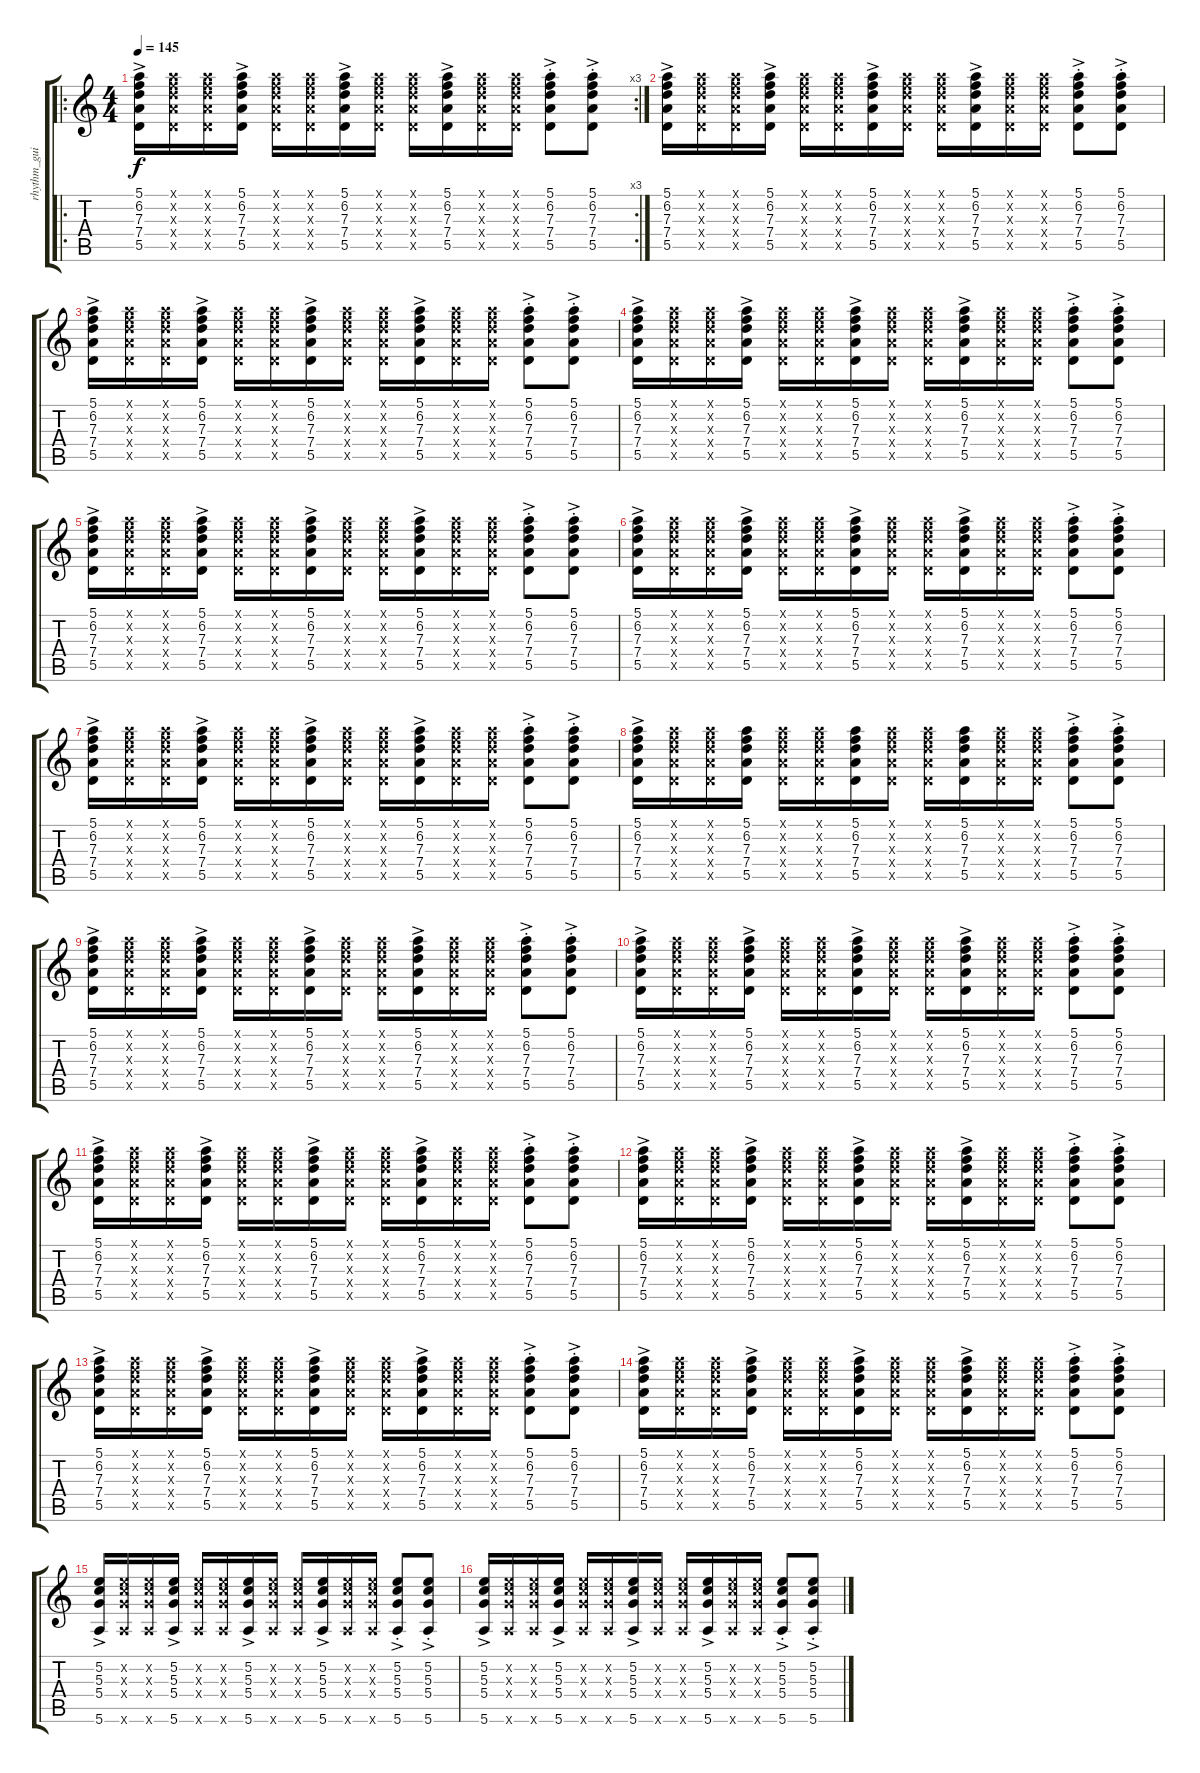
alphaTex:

\track ("rhythm_guitar" "rhythm_gui") {instrument acousticguitarnylon}
\staff {score tabs}
\tuning (E4 B3 G3 D3 A2 E2) {hide}
\ro
\rc 3
\ts (4 4)
\tempo 145
\clef g2
\ks c
(5.1{ac} 6.2{ac} 7.3{ac} 7.4{ac} 5.5{ac}).16{dy f instrument acousticguitarnylon} (5.1{x} 6.2{x} 7.3{x} 7.4{x} 5.5{x}).16 (5.1{x} 6.2{x} 7.3{x} 7.4{x} 5.5{x}).16 (5.1{ac} 6.2{ac} 7.3{ac} 7.4{ac} 5.5{ac}).16 (5.1{x} 6.2{x} 7.3{x} 7.4{x} 5.5{x}).16 (5.1{x} 6.2{x} 7.3{x} 7.4{x} 5.5{x}).16 (5.1{ac} 6.2{ac} 7.3{ac} 7.4{ac} 5.5{ac}).16 (5.1{x} 6.2{x} 7.3{x} 7.4{x} 5.5{x}).16 (5.1{x} 6.2{x} 7.3{x} 7.4{x} 5.5{x}).16 (5.1{ac} 6.2{ac} 7.3{ac} 7.4{ac} 5.5{ac}).16 (5.1{x} 6.2{x} 7.3{x} 7.4{x} 5.5{x}).16 (5.1{x} 6.2{x} 7.3{x} 7.4{x} 5.5{x}).16 (5.1{ac st} 6.2{ac st} 7.3{ac st} 7.4{ac st} 5.5{ac st}).8 (5.1{ac st} 6.2{ac st} 7.3{ac st} 7.4{ac st} 5.5{ac st}).8 |
(5.1{ac} 6.2{ac} 7.3{ac} 7.4{ac} 5.5{ac}).16 (5.1{x} 6.2{x} 7.3{x} 7.4{x} 5.5{x}).16 (5.1{x} 6.2{x} 7.3{x} 7.4{x} 5.5{x}).16 (5.1{ac} 6.2{ac} 7.3{ac} 7.4{ac} 5.5{ac}).16 (5.1{x} 6.2{x} 7.3{x} 7.4{x} 5.5{x}).16 (5.1{x} 6.2{x} 7.3{x} 7.4{x} 5.5{x}).16 (5.1{ac} 6.2{ac} 7.3{ac} 7.4{ac} 5.5{ac}).16 (5.1{x} 6.2{x} 7.3{x} 7.4{x} 5.5{x}).16 (5.1{x} 6.2{x} 7.3{x} 7.4{x} 5.5{x}).16 (5.1{ac} 6.2{ac} 7.3{ac} 7.4{ac} 5.5{ac}).16 (5.1{x} 6.2{x} 7.3{x} 7.4{x} 5.5{x}).16 (5.1{x} 6.2{x} 7.3{x} 7.4{x} 5.5{x}).16 (5.1{ac st} 6.2{ac st} 7.3{ac st} 7.4{ac st} 5.5{ac st}).8 (5.1{ac st} 6.2{ac st} 7.3{ac st} 7.4{ac st} 5.5{ac st}).8 |
(5.1{ac} 6.2{ac} 7.3{ac} 7.4{ac} 5.5{ac}).16 (5.1{x} 6.2{x} 7.3{x} 7.4{x} 5.5{x}).16 (5.1{x} 6.2{x} 7.3{x} 7.4{x} 5.5{x}).16 (5.1{ac} 6.2{ac} 7.3{ac} 7.4{ac} 5.5{ac}).16 (5.1{x} 6.2{x} 7.3{x} 7.4{x} 5.5{x}).16 (5.1{x} 6.2{x} 7.3{x} 7.4{x} 5.5{x}).16 (5.1{ac} 6.2{ac} 7.3{ac} 7.4{ac} 5.5{ac}).16 (5.1{x} 6.2{x} 7.3{x} 7.4{x} 5.5{x}).16 (5.1{x} 6.2{x} 7.3{x} 7.4{x} 5.5{x}).16 (5.1{ac} 6.2{ac} 7.3{ac} 7.4{ac} 5.5{ac}).16 (5.1{x} 6.2{x} 7.3{x} 7.4{x} 5.5{x}).16 (5.1{x} 6.2{x} 7.3{x} 7.4{x} 5.5{x}).16 (5.1{ac st} 6.2{ac st} 7.3{ac st} 7.4{ac st} 5.5{ac st}).8 (5.1{ac st} 6.2{ac st} 7.3{ac st} 7.4{ac st} 5.5{ac st}).8 |
(5.1{ac} 6.2{ac} 7.3{ac} 7.4{ac} 5.5{ac}).16 (5.1{x} 6.2{x} 7.3{x} 7.4{x} 5.5{x}).16 (5.1{x} 6.2{x} 7.3{x} 7.4{x} 5.5{x}).16 (5.1{ac} 6.2{ac} 7.3{ac} 7.4{ac} 5.5{ac}).16 (5.1{x} 6.2{x} 7.3{x} 7.4{x} 5.5{x}).16 (5.1{x} 6.2{x} 7.3{x} 7.4{x} 5.5{x}).16 (5.1{ac} 6.2{ac} 7.3{ac} 7.4{ac} 5.5{ac}).16 (5.1{x} 6.2{x} 7.3{x} 7.4{x} 5.5{x}).16 (5.1{x} 6.2{x} 7.3{x} 7.4{x} 5.5{x}).16 (5.1{ac} 6.2{ac} 7.3{ac} 7.4{ac} 5.5{ac}).16 (5.1{x} 6.2{x} 7.3{x} 7.4{x} 5.5{x}).16 (5.1{x} 6.2{x} 7.3{x} 7.4{x} 5.5{x}).16 (5.1{ac st} 6.2{ac st} 7.3{ac st} 7.4{ac st} 5.5{ac st}).8 (5.1{ac st} 6.2{ac st} 7.3{ac st} 7.4{ac st} 5.5{ac st}).8 |
(5.1{ac} 6.2{ac} 7.3{ac} 7.4{ac} 5.5{ac}).16 (5.1{x} 6.2{x} 7.3{x} 7.4{x} 5.5{x}).16 (5.1{x} 6.2{x} 7.3{x} 7.4{x} 5.5{x}).16 (5.1{ac} 6.2{ac} 7.3{ac} 7.4{ac} 5.5{ac}).16 (5.1{x} 6.2{x} 7.3{x} 7.4{x} 5.5{x}).16 (5.1{x} 6.2{x} 7.3{x} 7.4{x} 5.5{x}).16 (5.1{ac} 6.2{ac} 7.3{ac} 7.4{ac} 5.5{ac}).16 (5.1{x} 6.2{x} 7.3{x} 7.4{x} 5.5{x}).16 (5.1{x} 6.2{x} 7.3{x} 7.4{x} 5.5{x}).16 (5.1{ac} 6.2{ac} 7.3{ac} 7.4{ac} 5.5{ac}).16 (5.1{x} 6.2{x} 7.3{x} 7.4{x} 5.5{x}).16 (5.1{x} 6.2{x} 7.3{x} 7.4{x} 5.5{x}).16 (5.1{ac st} 6.2{ac st} 7.3{ac st} 7.4{ac st} 5.5{ac st}).8 (5.1{ac st} 6.2{ac st} 7.3{ac st} 7.4{ac st} 5.5{ac st}).8 |
(5.1{ac} 6.2{ac} 7.3{ac} 7.4{ac} 5.5{ac}).16 (5.1{x} 6.2{x} 7.3{x} 7.4{x} 5.5{x}).16 (5.1{x} 6.2{x} 7.3{x} 7.4{x} 5.5{x}).16 (5.1{ac} 6.2{ac} 7.3{ac} 7.4{ac} 5.5{ac}).16 (5.1{x} 6.2{x} 7.3{x} 7.4{x} 5.5{x}).16 (5.1{x} 6.2{x} 7.3{x} 7.4{x} 5.5{x}).16 (5.1{ac} 6.2{ac} 7.3{ac} 7.4{ac} 5.5{ac}).16 (5.1{x} 6.2{x} 7.3{x} 7.4{x} 5.5{x}).16 (5.1{x} 6.2{x} 7.3{x} 7.4{x} 5.5{x}).16 (5.1{ac} 6.2{ac} 7.3{ac} 7.4{ac} 5.5{ac}).16 (5.1{x} 6.2{x} 7.3{x} 7.4{x} 5.5{x}).16 (5.1{x} 6.2{x} 7.3{x} 7.4{x} 5.5{x}).16 (5.1{ac st} 6.2{ac st} 7.3{ac st} 7.4{ac st} 5.5{ac st}).8 (5.1{ac st} 6.2{ac st} 7.3{ac st} 7.4{ac st} 5.5{ac st}).8 |
(5.1{ac} 6.2{ac} 7.3{ac} 7.4{ac} 5.5{ac}).16 (5.1{x} 6.2{x} 7.3{x} 7.4{x} 5.5{x}).16 (5.1{x} 6.2{x} 7.3{x} 7.4{x} 5.5{x}).16 (5.1{ac} 6.2{ac} 7.3{ac} 7.4{ac} 5.5{ac}).16 (5.1{x} 6.2{x} 7.3{x} 7.4{x} 5.5{x}).16 (5.1{x} 6.2{x} 7.3{x} 7.4{x} 5.5{x}).16 (5.1{ac} 6.2{ac} 7.3{ac} 7.4{ac} 5.5{ac}).16 (5.1{x} 6.2{x} 7.3{x} 7.4{x} 5.5{x}).16 (5.1{x} 6.2{x} 7.3{x} 7.4{x} 5.5{x}).16 (5.1{ac} 6.2{ac} 7.3{ac} 7.4{ac} 5.5{ac}).16 (5.1{x} 6.2{x} 7.3{x} 7.4{x} 5.5{x}).16 (5.1{x} 6.2{x} 7.3{x} 7.4{x} 5.5{x}).16 (5.1{ac st} 6.2{ac st} 7.3{ac st} 7.4{ac st} 5.5{ac st}).8 (5.1{ac st} 6.2{ac st} 7.3{ac st} 7.4{ac st} 5.5{ac st}).8 |
(5.1{ac} 6.2{ac} 7.3{ac} 7.4{ac} 5.5{ac}).16 (5.1{x} 6.2{x} 7.3{x} 7.4{x} 5.5{x}).16 (5.1{x} 6.2{x} 7.3{x} 7.4{x} 5.5{x}).16 (5.1 6.2 7.3 7.4 5.5).16 (5.1{x} 6.2{x} 7.3{x} 7.4{x} 5.5{x}).16 (5.1{x} 6.2{x} 7.3{x} 7.4{x} 5.5{x}).16 (5.1 6.2 7.3 7.4 5.5).16 (5.1{x} 6.2{x} 7.3{x} 7.4{x} 5.5{x}).16 (5.1{x} 6.2{x} 7.3{x} 7.4{x} 5.5{x}).16 (5.1 6.2 7.3 7.4 5.5).16 (5.1{x} 6.2{x} 7.3{x} 7.4{x} 5.5{x}).16 (5.1{x} 6.2{x} 7.3{x} 7.4{x} 5.5{x}).16 (5.1{ac st} 6.2{ac st} 7.3{ac st} 7.4{ac st} 5.5{ac st}).8 (5.1{ac st} 6.2{ac st} 7.3{ac st} 7.4{ac st} 5.5{ac st}).8 |
(5.1{ac} 6.2{ac} 7.3{ac} 7.4{ac} 5.5{ac}).16 (5.1{x} 6.2{x} 7.3{x} 7.4{x} 5.5{x}).16 (5.1{x} 6.2{x} 7.3{x} 7.4{x} 5.5{x}).16 (5.1{ac} 6.2{ac} 7.3{ac} 7.4{ac} 5.5{ac}).16 (5.1{x} 6.2{x} 7.3{x} 7.4{x} 5.5{x}).16 (5.1{x} 6.2{x} 7.3{x} 7.4{x} 5.5{x}).16 (5.1{ac} 6.2{ac} 7.3{ac} 7.4{ac} 5.5{ac}).16 (5.1{x} 6.2{x} 7.3{x} 7.4{x} 5.5{x}).16 (5.1{x} 6.2{x} 7.3{x} 7.4{x} 5.5{x}).16 (5.1{ac} 6.2{ac} 7.3{ac} 7.4{ac} 5.5{ac}).16 (5.1{x} 6.2{x} 7.3{x} 7.4{x} 5.5{x}).16 (5.1{x} 6.2{x} 7.3{x} 7.4{x} 5.5{x}).16 (5.1{ac st} 6.2{ac st} 7.3{ac st} 7.4{ac st} 5.5{ac st}).8 (5.1{ac st} 6.2{ac st} 7.3{ac st} 7.4{ac st} 5.5{ac st}).8 |
(5.1{ac} 6.2{ac} 7.3{ac} 7.4{ac} 5.5{ac}).16 (5.1{x} 6.2{x} 7.3{x} 7.4{x} 5.5{x}).16 (5.1{x} 6.2{x} 7.3{x} 7.4{x} 5.5{x}).16 (5.1{ac} 6.2{ac} 7.3{ac} 7.4{ac} 5.5{ac}).16 (5.1{x} 6.2{x} 7.3{x} 7.4{x} 5.5{x}).16 (5.1{x} 6.2{x} 7.3{x} 7.4{x} 5.5{x}).16 (5.1{ac} 6.2{ac} 7.3{ac} 7.4{ac} 5.5{ac}).16 (5.1{x} 6.2{x} 7.3{x} 7.4{x} 5.5{x}).16 (5.1{x} 6.2{x} 7.3{x} 7.4{x} 5.5{x}).16 (5.1{ac} 6.2{ac} 7.3{ac} 7.4{ac} 5.5{ac}).16 (5.1{x} 6.2{x} 7.3{x} 7.4{x} 5.5{x}).16 (5.1{x} 6.2{x} 7.3{x} 7.4{x} 5.5{x}).16 (5.1{ac st} 6.2{ac st} 7.3{ac st} 7.4{ac st} 5.5{ac st}).8 (5.1{ac st} 6.2{ac st} 7.3{ac st} 7.4{ac st} 5.5{ac st}).8 |
(5.1{ac} 6.2{ac} 7.3{ac} 7.4{ac} 5.5{ac}).16 (5.1{x} 6.2{x} 7.3{x} 7.4{x} 5.5{x}).16 (5.1{x} 6.2{x} 7.3{x} 7.4{x} 5.5{x}).16 (5.1{ac} 6.2{ac} 7.3{ac} 7.4{ac} 5.5{ac}).16 (5.1{x} 6.2{x} 7.3{x} 7.4{x} 5.5{x}).16 (5.1{x} 6.2{x} 7.3{x} 7.4{x} 5.5{x}).16 (5.1{ac} 6.2{ac} 7.3{ac} 7.4{ac} 5.5{ac}).16 (5.1{x} 6.2{x} 7.3{x} 7.4{x} 5.5{x}).16 (5.1{x} 6.2{x} 7.3{x} 7.4{x} 5.5{x}).16 (5.1{ac} 6.2{ac} 7.3{ac} 7.4{ac} 5.5{ac}).16 (5.1{x} 6.2{x} 7.3{x} 7.4{x} 5.5{x}).16 (5.1{x} 6.2{x} 7.3{x} 7.4{x} 5.5{x}).16 (5.1{ac st} 6.2{ac st} 7.3{ac st} 7.4{ac st} 5.5{ac st}).8 (5.1{ac st} 6.2{ac st} 7.3{ac st} 7.4{ac st} 5.5{ac st}).8 |
(5.1{ac} 6.2{ac} 7.3{ac} 7.4{ac} 5.5{ac}).16 (5.1{x} 6.2{x} 7.3{x} 7.4{x} 5.5{x}).16 (5.1{x} 6.2{x} 7.3{x} 7.4{x} 5.5{x}).16 (5.1{ac} 6.2{ac} 7.3{ac} 7.4{ac} 5.5{ac}).16 (5.1{x} 6.2{x} 7.3{x} 7.4{x} 5.5{x}).16 (5.1{x} 6.2{x} 7.3{x} 7.4{x} 5.5{x}).16 (5.1{ac} 6.2{ac} 7.3{ac} 7.4{ac} 5.5{ac}).16 (5.1{x} 6.2{x} 7.3{x} 7.4{x} 5.5{x}).16 (5.1{x} 6.2{x} 7.3{x} 7.4{x} 5.5{x}).16 (5.1{ac} 6.2{ac} 7.3{ac} 7.4{ac} 5.5{ac}).16 (5.1{x} 6.2{x} 7.3{x} 7.4{x} 5.5{x}).16 (5.1{x} 6.2{x} 7.3{x} 7.4{x} 5.5{x}).16 (5.1{ac st} 6.2{ac st} 7.3{ac st} 7.4{ac st} 5.5{ac st}).8 (5.1{ac st} 6.2{ac st} 7.3{ac st} 7.4{ac st} 5.5{ac st}).8 |
(5.1{ac} 6.2{ac} 7.3{ac} 7.4{ac} 5.5{ac}).16 (5.1{x} 6.2{x} 7.3{x} 7.4{x} 5.5{x}).16 (5.1{x} 6.2{x} 7.3{x} 7.4{x} 5.5{x}).16 (5.1{ac} 6.2{ac} 7.3{ac} 7.4{ac} 5.5{ac}).16 (5.1{x} 6.2{x} 7.3{x} 7.4{x} 5.5{x}).16 (5.1{x} 6.2{x} 7.3{x} 7.4{x} 5.5{x}).16 (5.1{ac} 6.2{ac} 7.3{ac} 7.4{ac} 5.5{ac}).16 (5.1{x} 6.2{x} 7.3{x} 7.4{x} 5.5{x}).16 (5.1{x} 6.2{x} 7.3{x} 7.4{x} 5.5{x}).16 (5.1{ac} 6.2{ac} 7.3{ac} 7.4{ac} 5.5{ac}).16 (5.1{x} 6.2{x} 7.3{x} 7.4{x} 5.5{x}).16 (5.1{x} 6.2{x} 7.3{x} 7.4{x} 5.5{x}).16 (5.1{ac st} 6.2{ac st} 7.3{ac st} 7.4{ac st} 5.5{ac st}).8 (5.1{ac st} 6.2{ac st} 7.3{ac st} 7.4{ac st} 5.5{ac st}).8 |
(5.1{ac} 6.2{ac} 7.3{ac} 7.4{ac} 5.5{ac}).16 (5.1{x} 6.2{x} 7.3{x} 7.4{x} 5.5{x}).16 (5.1{x} 6.2{x} 7.3{x} 7.4{x} 5.5{x}).16 (5.1{ac} 6.2{ac} 7.3{ac} 7.4{ac} 5.5{ac}).16 (5.1{x} 6.2{x} 7.3{x} 7.4{x} 5.5{x}).16 (5.1{x} 6.2{x} 7.3{x} 7.4{x} 5.5{x}).16 (5.1{ac} 6.2{ac} 7.3{ac} 7.4{ac} 5.5{ac}).16 (5.1{x} 6.2{x} 7.3{x} 7.4{x} 5.5{x}).16 (5.1{x} 6.2{x} 7.3{x} 7.4{x} 5.5{x}).16 (5.1{ac} 6.2{ac} 7.3{ac} 7.4{ac} 5.5{ac}).16 (5.1{x} 6.2{x} 7.3{x} 7.4{x} 5.5{x}).16 (5.1{x} 6.2{x} 7.3{x} 7.4{x} 5.5{x}).16 (5.1{ac st} 6.2{ac st} 7.3{ac st} 7.4{ac st} 5.5{ac st}).8 (5.1{ac st} 6.2{ac st} 7.3{ac st} 7.4{ac st} 5.5{ac st}).8 |
(5.2{ac} 5.3{ac} 5.4{ac} 5.6{ac}).16 (5.2{x} 5.3{x} 5.4{x} 5.6{x}).16 (5.2{x} 5.3{x} 5.4{x} 5.6{x}).16 (5.2{ac} 5.3{ac} 5.4{ac} 5.6{ac}).16 (5.2{x} 5.3{x} 5.4{x} 5.6{x}).16 (5.2{x} 5.3{x} 5.4{x} 5.6{x}).16 (5.2{ac} 5.3{ac} 5.4{ac} 5.6{ac}).16 (5.2{x} 5.3{x} 5.4{x} 5.6{x}).16 (5.2{x} 5.3{x} 5.4{x} 5.6{x}).16 (5.2{ac} 5.3{ac} 5.4{ac} 5.6{ac}).16 (5.2{x} 5.3{x} 5.4{x} 5.6{x}).16 (5.2{x} 5.3{x} 5.4{x} 5.6{x}).16 (5.2{ac st} 5.3{ac st} 5.4{ac st} 5.6{ac st}).8 (5.2{ac st} 5.3{ac st} 5.4{ac st} 5.6{ac st}).8 |
(5.2{ac} 5.3{ac} 5.4{ac} 5.6{ac}).16 (5.2{x} 5.3{x} 5.4{x} 5.6{x}).16 (5.2{x} 5.3{x} 5.4{x} 5.6{x}).16 (5.2{ac} 5.3{ac} 5.4{ac} 5.6{ac}).16 (5.2{x} 5.3{x} 5.4{x} 5.6{x}).16 (5.2{x} 5.3{x} 5.4{x} 5.6{x}).16 (5.2{ac} 5.3{ac} 5.4{ac} 5.6{ac}).16 (5.2{x} 5.3{x} 5.4{x} 5.6{x}).16 (5.2{x} 5.3{x} 5.4{x} 5.6{x}).16 (5.2{ac} 5.3{ac} 5.4{ac} 5.6{ac}).16 (5.2{x} 5.3{x} 5.4{x} 5.6{x}).16 (5.2{x} 5.3{x} 5.4{x} 5.6{x}).16 (5.2{ac st} 5.3{ac st} 5.4{ac st} 5.6{ac st}).8 (5.2{ac st} 5.3{ac st} 5.4{ac st} 5.6{ac st}).8
